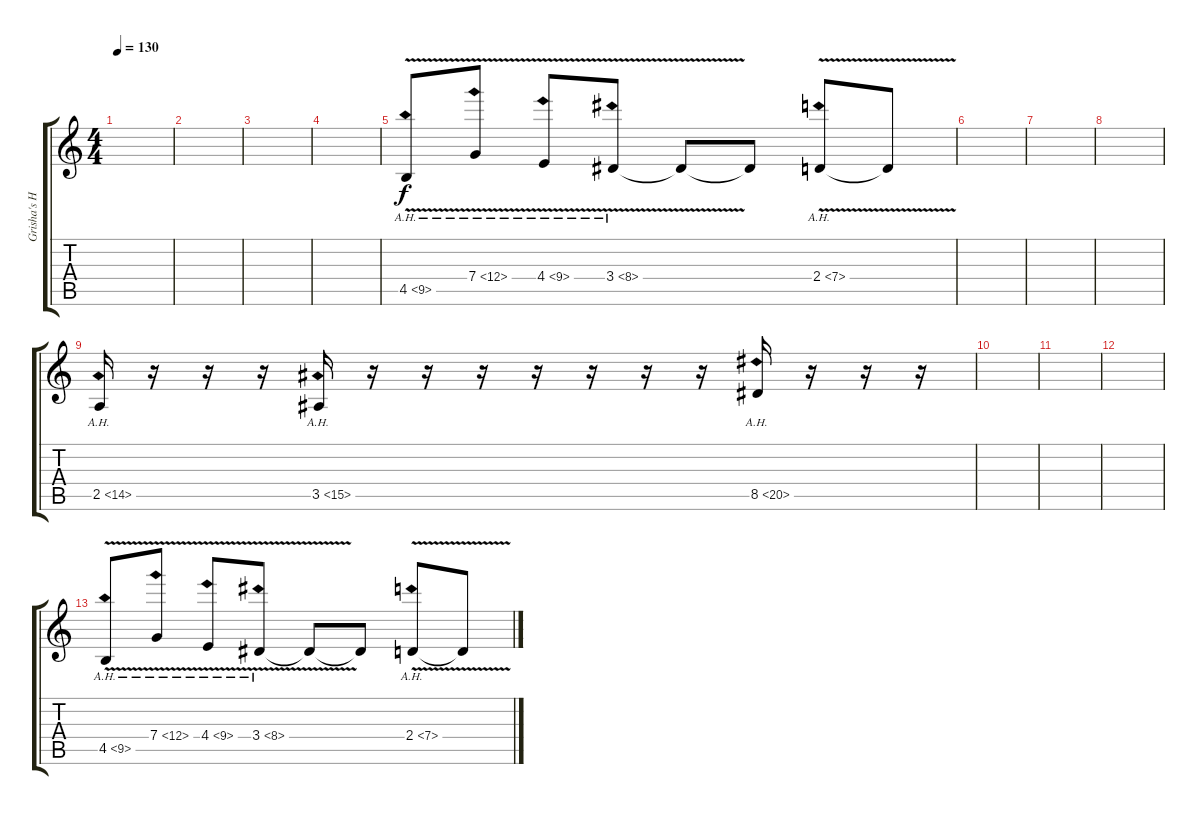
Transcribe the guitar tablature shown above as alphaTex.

\track ("Grisha's Harmonic" "Grisha's H") {instrument guitarharmonics}
\staff {score tabs}
\tuning (D4 A3 F3 C3 G2 D2) {hide}
\ts (4 4)
\tempo 130
\clef g2
\ks c
|
|
|
|
4.5{ah 5 v}.8 7.4{ah 5 v}.8 4.4{ah 5 v}.8 3.4{ah 5 v}.8 3.4{t}.8 3.4{t}.8 2.4{ah 5 v}.8 2.4{t}.8 |
|
|
|
2.5{ah 12}.16 r.16 r.16 r.16 3.5{ah 12}.16 r.16 r.16 r.16 r.16 r.16 r.16 r.16 8.5{ah 12}.16 r.16 r.16 r.16 |
|
|
|
4.5{ah 5 v}.8 7.4{ah 5 v}.8 4.4{ah 5 v}.8 3.4{ah 5 v}.8 3.4{t}.8 3.4{t}.8 2.4{ah 5 v}.8 2.4{t}.8
